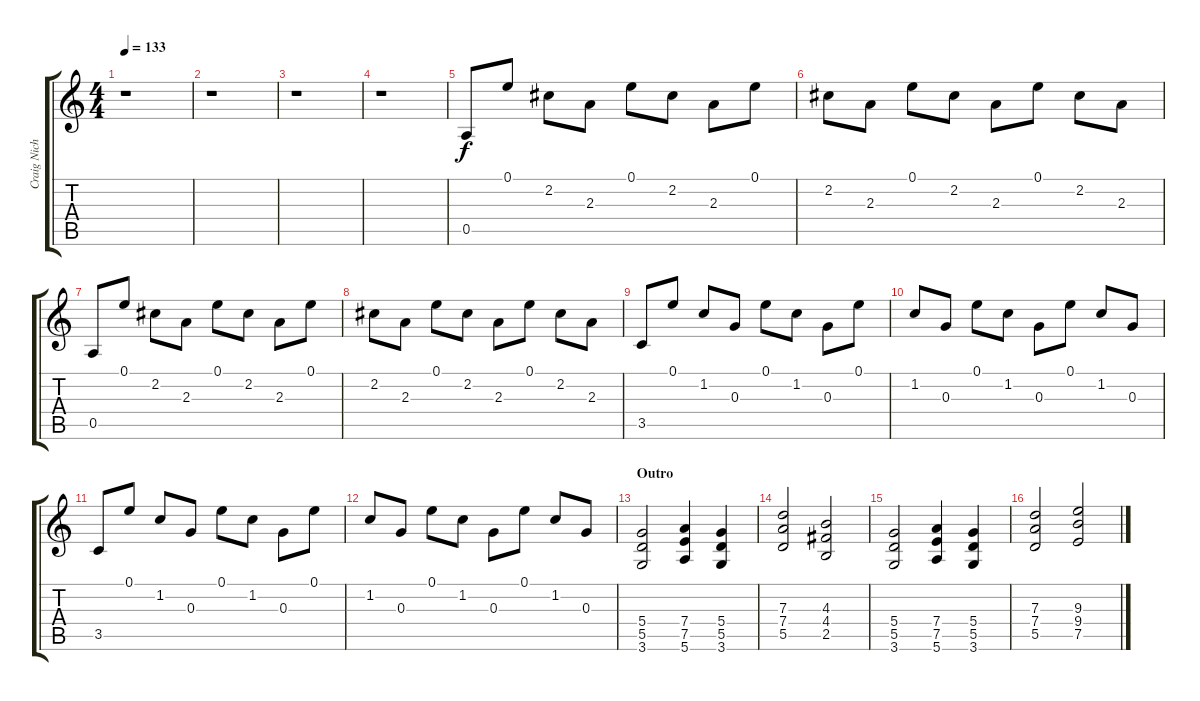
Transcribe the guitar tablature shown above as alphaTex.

\track ("Craig Nicholls Clean" "Craig Nich") {instrument electricguitarclean}
\staff {score tabs}
\tuning (E4 B3 G3 D3 A2 E2) {hide}
\ts (4 4)
\tempo 133
\clef g2
\ks c
r.1{dy f} |
r.1 |
r.1 |
r.1 |
0.5.8 0.1.8 2.2.8 2.3.8 0.1.8 2.2.8 2.3.8 0.1.8 |
2.2.8 2.3.8 0.1.8 2.2.8 2.3.8 0.1.8 2.2.8 2.3.8 |
0.5.8 0.1.8 2.2.8 2.3.8 0.1.8 2.2.8 2.3.8 0.1.8 |
2.2.8 2.3.8 0.1.8 2.2.8 2.3.8 0.1.8 2.2.8 2.3.8 |
3.5.8 0.1.8 1.2.8 0.3.8 0.1.8 1.2.8 0.3.8 0.1.8 |
1.2.8 0.3.8 0.1.8 1.2.8 0.3.8 0.1.8 1.2.8 0.3.8 |
3.5.8 0.1.8 1.2.8 0.3.8 0.1.8 1.2.8 0.3.8 0.1.8 |
1.2.8 0.3.8 0.1.8 1.2.8 0.3.8 0.1.8 1.2.8 0.3.8 |
\section ("" "Outro")
(5.4 5.5 3.6).2 (7.4 7.5 5.6).4 (5.4 5.5 3.6).4 |
(7.3 7.4 5.5).2 (4.3 4.4 2.5).2 |
(5.4 5.5 3.6).2 (7.4 7.5 5.6).4 (5.4 5.5 3.6).4 |
(7.3 7.4 5.5).2 (9.3 9.4 7.5).2
